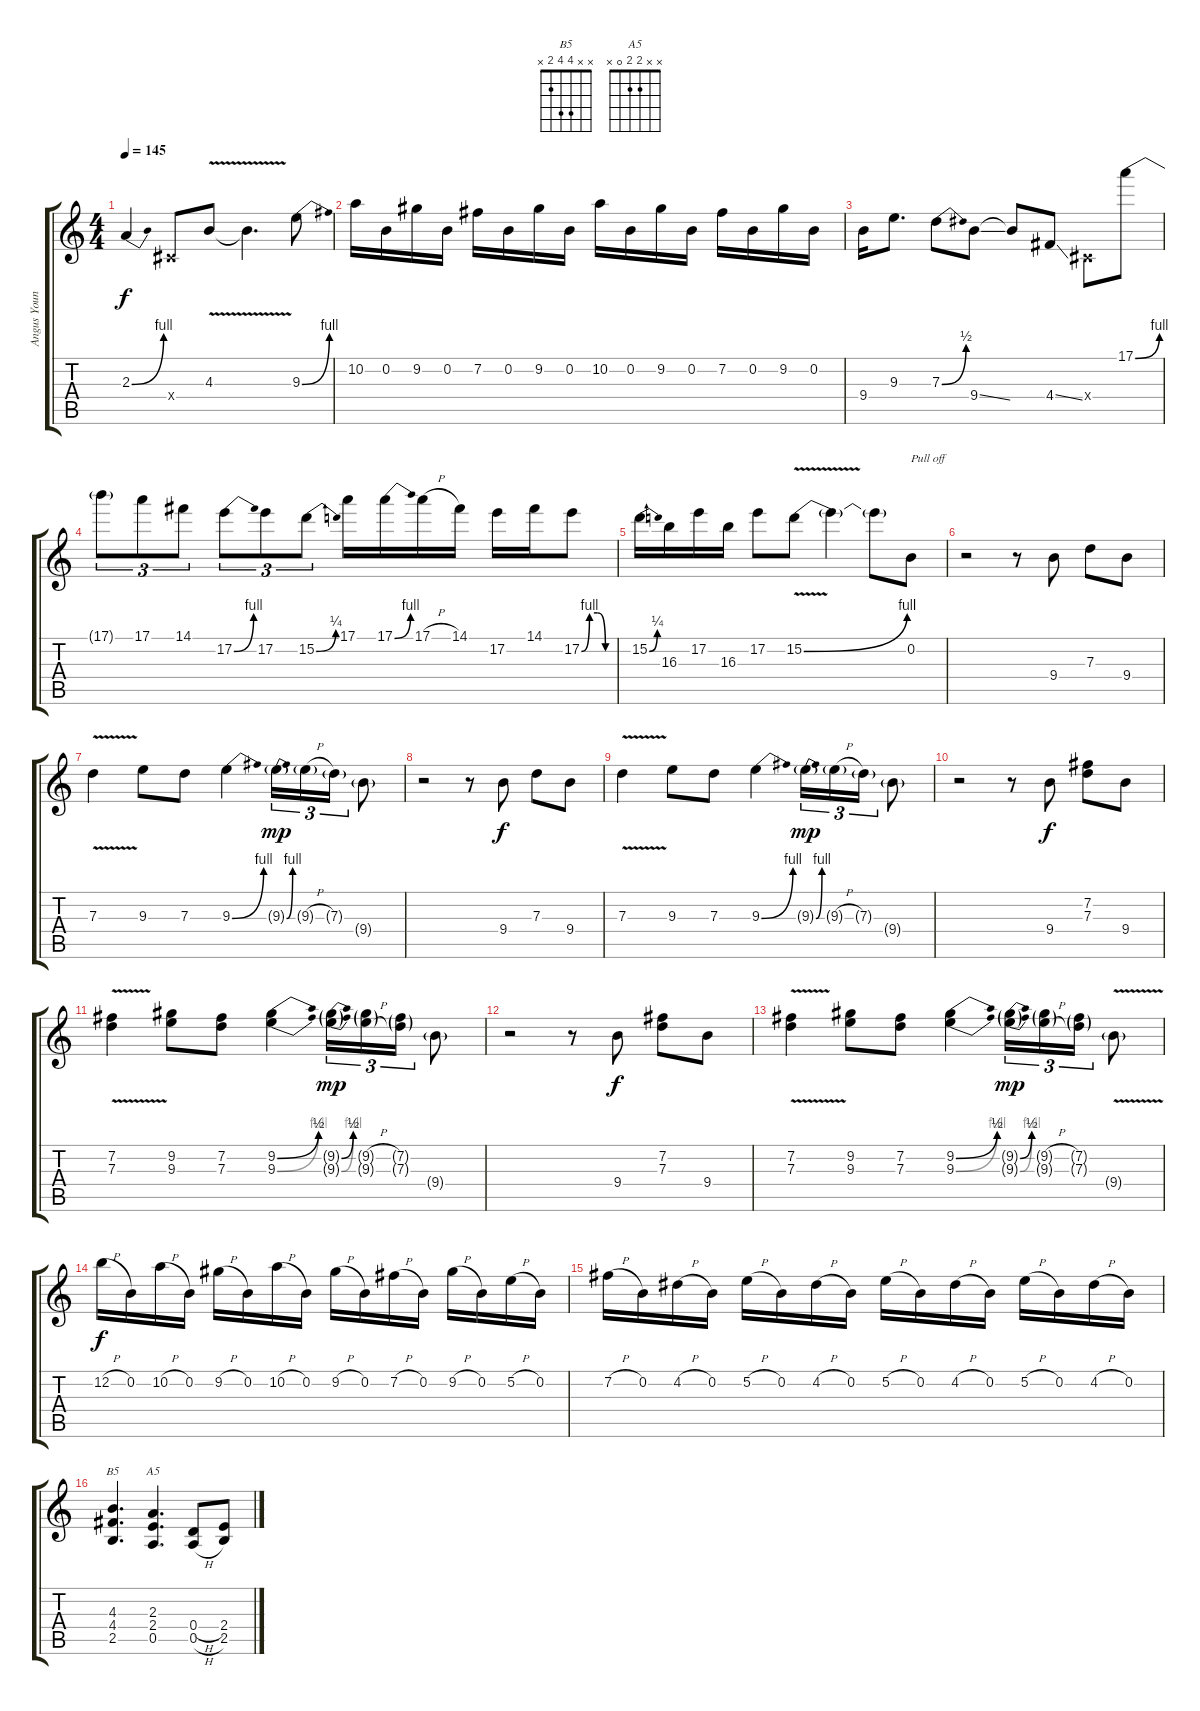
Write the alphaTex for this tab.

\track ("Angus Young" "Angus Youn") {instrument overdrivenguitar}
\staff {score tabs}
\tuning (E4 B3 G3 D3 A2 E2) {hide}
\chord ("B5" x x 4 4 2 x)
\chord ("A5" x x 2 2 0 x)
\ts (4 4)
\tempo 145
\clef g2
\ks c
2.3{be (bend 0 0 60 4)}.4{dy f} -1.4{x}.8 4.3{v}.8 4.3{t}.4{d} 9.3{be (bend 0 0 60 4)}.8 |
10.2.16 0.2.16 9.2.16 0.2.16 7.2.16 0.2.16 9.2.16 0.2.16 10.2.16 0.2.16 9.2.16 0.2.16 7.2.16 0.2.16 9.2.16 0.2.16 |
9.4.16 9.3.8{d} 7.3{be (bend 0 0 60 2)}.8 9.4{ss}.8 9.4{t}.8 4.4{ss}.8 -1.4{x}.8 17.1{be (bend 0 0 60 4)}.8 |
17.1{t}.8{tu (3 2)} 17.1.8{tu (3 2)} 14.1.8{tu (3 2)} 17.2{be (bend 0 0 60 4)}.8{tu (3 2)} 17.2.8{tu (3 2)} 15.2{be (bend 0 0 60 1)}.8{tu (3 2)} 17.1.16 17.1{be (bend 0 0 60 4)}.16 17.1{h}.16 14.1.16 17.2.16 14.1.16 17.2{be (custom 0 0 15 4 30 4 45 0 60 0)}.8 |
15.2{be (bend 0 0 60 1)}.16 16.3.16 17.2.16 16.3.16 17.2.8 15.2{be (bend 0 0 60 4) v}.8 15.2{t}.4 15.2{t}.8 0.2.8{txt "Pull off"} |
r.2 r.8 9.4.8 7.3.8 9.4.8 |
7.3{v}.4 9.3.8 7.3.8 9.3{be (bend 0 0 60 4)}.4 9.3{be (bend 0 0 60 4) g}.16{tu (3 2) dy mp} 9.3{h g}.16{tu (3 2)} 7.3{g}.16{tu (3 2)} 9.4{g}.8 |
r.2 r.8 9.4.8{dy f} 7.3.8 9.4.8 |
7.3{v}.4 9.3.8 7.3.8 9.3{be (bend 0 0 60 4)}.4 9.3{be (bend 0 0 60 4) g}.16{tu (3 2) dy mp} 9.3{h g}.16{tu (3 2)} 7.3{g}.16{tu (3 2)} 9.4{g}.8 |
r.2 r.8 9.4.8{dy f} (7.2 7.3).8 9.4.8 |
(7.2{v} 7.3{v}).4 (9.2 9.3).8 (7.2 7.3).8 (9.2{be (bend 0 0 60 2)} 9.3{be (bend 0 0 60 4)}).4 (9.2{be (bend 0 0 60 2) g} 9.3{be (bend 0 0 60 4) g}).16{tu (3 2) dy mp} (9.2{h g} 9.3{h g}).16{tu (3 2)} (7.2{g} 7.3{g}).16{tu (3 2)} 9.4{g}.8 |
r.2 r.8 9.4.8{dy f} (7.2 7.3).8 9.4.8 |
(7.2{v} 7.3{v}).4 (9.2 9.3).8 (7.2 7.3).8 (9.2{be (bend 0 0 60 2)} 9.3{be (bend 0 0 60 4)}).4 (9.2{be (bend 0 0 60 2) g} 9.3{be (bend 0 0 60 4) g}).16{tu (3 2) dy mp} (9.2{h g} 9.3{h g}).16{tu (3 2)} (7.2{g} 7.3{g}).16{tu (3 2)} 9.4{v g}.8 |
12.2{h}.16{dy f} 0.2.16 10.2{h}.16 0.2.16 9.2{h}.16 0.2.16 10.2{h}.16 0.2.16 9.2{h}.16 0.2.16 7.2{h}.16 0.2.16 9.2{h}.16 0.2.16 5.2{h}.16 0.2.16 |
7.2{h}.16 0.2.16 4.2{h}.16 0.2.16 5.2{h}.16 0.2.16 4.2{h}.16 0.2.16 5.2{h}.16 0.2.16 4.2{h}.16 0.2.16 5.2{h}.16 0.2.16 4.2{h}.16 0.2.16 |
(4.3 4.4 2.5).4{d ch "B5"} (2.3 2.4 0.5).4{d ch "A5"} (0.4{h} 0.5{h}).8 (2.4 2.5).8
